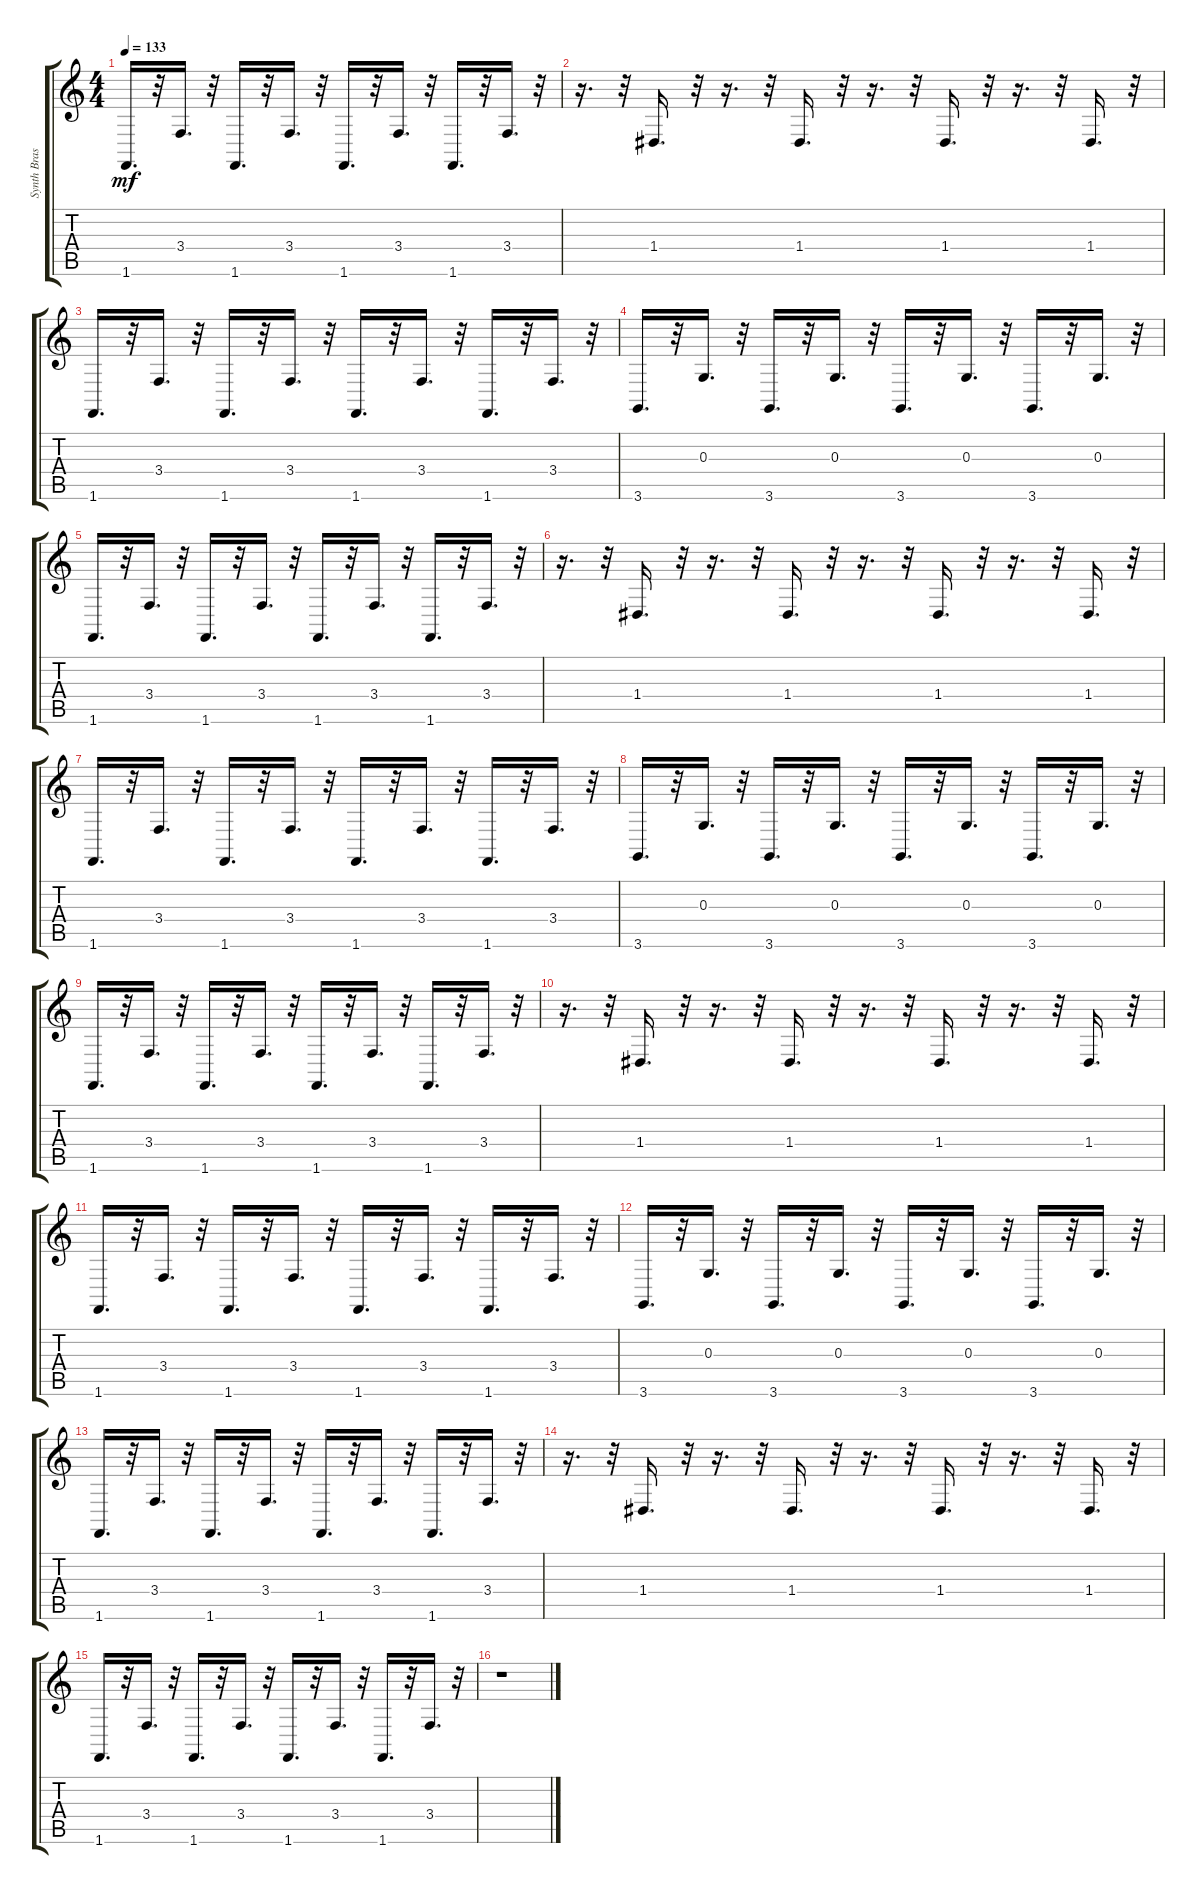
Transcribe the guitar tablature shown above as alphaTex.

\track ("Synth Brass1" "Synth Bras") {instrument synthbrass1}
\staff {score tabs}
\tuning (E4 B3 G3 D3 A2 E2) {hide}
\ts (4 4)
\tempo 133
\clef g2
\ks c
1.6.16{d dy mf} r.32 3.4.16{d} r.32 1.6.16{d} r.32 3.4.16{d} r.32 1.6.16{d} r.32 3.4.16{d} r.32 1.6.16{d} r.32 3.4.16{d} r.32 |
r.16{d} r.32 1.4.16{d} r.32 r.16{d} r.32 1.4.16{d} r.32 r.16{d} r.32 1.4.16{d} r.32 r.16{d} r.32 1.4.16{d} r.32 |
1.6.16{d} r.32 3.4.16{d} r.32 1.6.16{d} r.32 3.4.16{d} r.32 1.6.16{d} r.32 3.4.16{d} r.32 1.6.16{d} r.32 3.4.16{d} r.32 |
3.6.16{d} r.32 0.3.16{d} r.32 3.6.16{d} r.32 0.3.16{d} r.32 3.6.16{d} r.32 0.3.16{d} r.32 3.6.16{d} r.32 0.3.16{d} r.32 |
1.6.16{d} r.32 3.4.16{d} r.32 1.6.16{d} r.32 3.4.16{d} r.32 1.6.16{d} r.32 3.4.16{d} r.32 1.6.16{d} r.32 3.4.16{d} r.32 |
r.16{d} r.32 1.4.16{d} r.32 r.16{d} r.32 1.4.16{d} r.32 r.16{d} r.32 1.4.16{d} r.32 r.16{d} r.32 1.4.16{d} r.32 |
1.6.16{d} r.32 3.4.16{d} r.32 1.6.16{d} r.32 3.4.16{d} r.32 1.6.16{d} r.32 3.4.16{d} r.32 1.6.16{d} r.32 3.4.16{d} r.32 |
3.6.16{d} r.32 0.3.16{d} r.32 3.6.16{d} r.32 0.3.16{d} r.32 3.6.16{d} r.32 0.3.16{d} r.32 3.6.16{d} r.32 0.3.16{d} r.32 |
1.6.16{d} r.32 3.4.16{d} r.32 1.6.16{d} r.32 3.4.16{d} r.32 1.6.16{d} r.32 3.4.16{d} r.32 1.6.16{d} r.32 3.4.16{d} r.32 |
r.16{d} r.32 1.4.16{d} r.32 r.16{d} r.32 1.4.16{d} r.32 r.16{d} r.32 1.4.16{d} r.32 r.16{d} r.32 1.4.16{d} r.32 |
1.6.16{d} r.32 3.4.16{d} r.32 1.6.16{d} r.32 3.4.16{d} r.32 1.6.16{d} r.32 3.4.16{d} r.32 1.6.16{d} r.32 3.4.16{d} r.32 |
3.6.16{d} r.32 0.3.16{d} r.32 3.6.16{d} r.32 0.3.16{d} r.32 3.6.16{d} r.32 0.3.16{d} r.32 3.6.16{d} r.32 0.3.16{d} r.32 |
1.6.16{d} r.32 3.4.16{d} r.32 1.6.16{d} r.32 3.4.16{d} r.32 1.6.16{d} r.32 3.4.16{d} r.32 1.6.16{d} r.32 3.4.16{d} r.32 |
r.16{d} r.32 1.4.16{d} r.32 r.16{d} r.32 1.4.16{d} r.32 r.16{d} r.32 1.4.16{d} r.32 r.16{d} r.32 1.4.16{d} r.32 |
1.6.16{d} r.32 3.4.16{d} r.32 1.6.16{d} r.32 3.4.16{d} r.32 1.6.16{d} r.32 3.4.16{d} r.32 1.6.16{d} r.32 3.4.16{d} r.32 |
r.1
